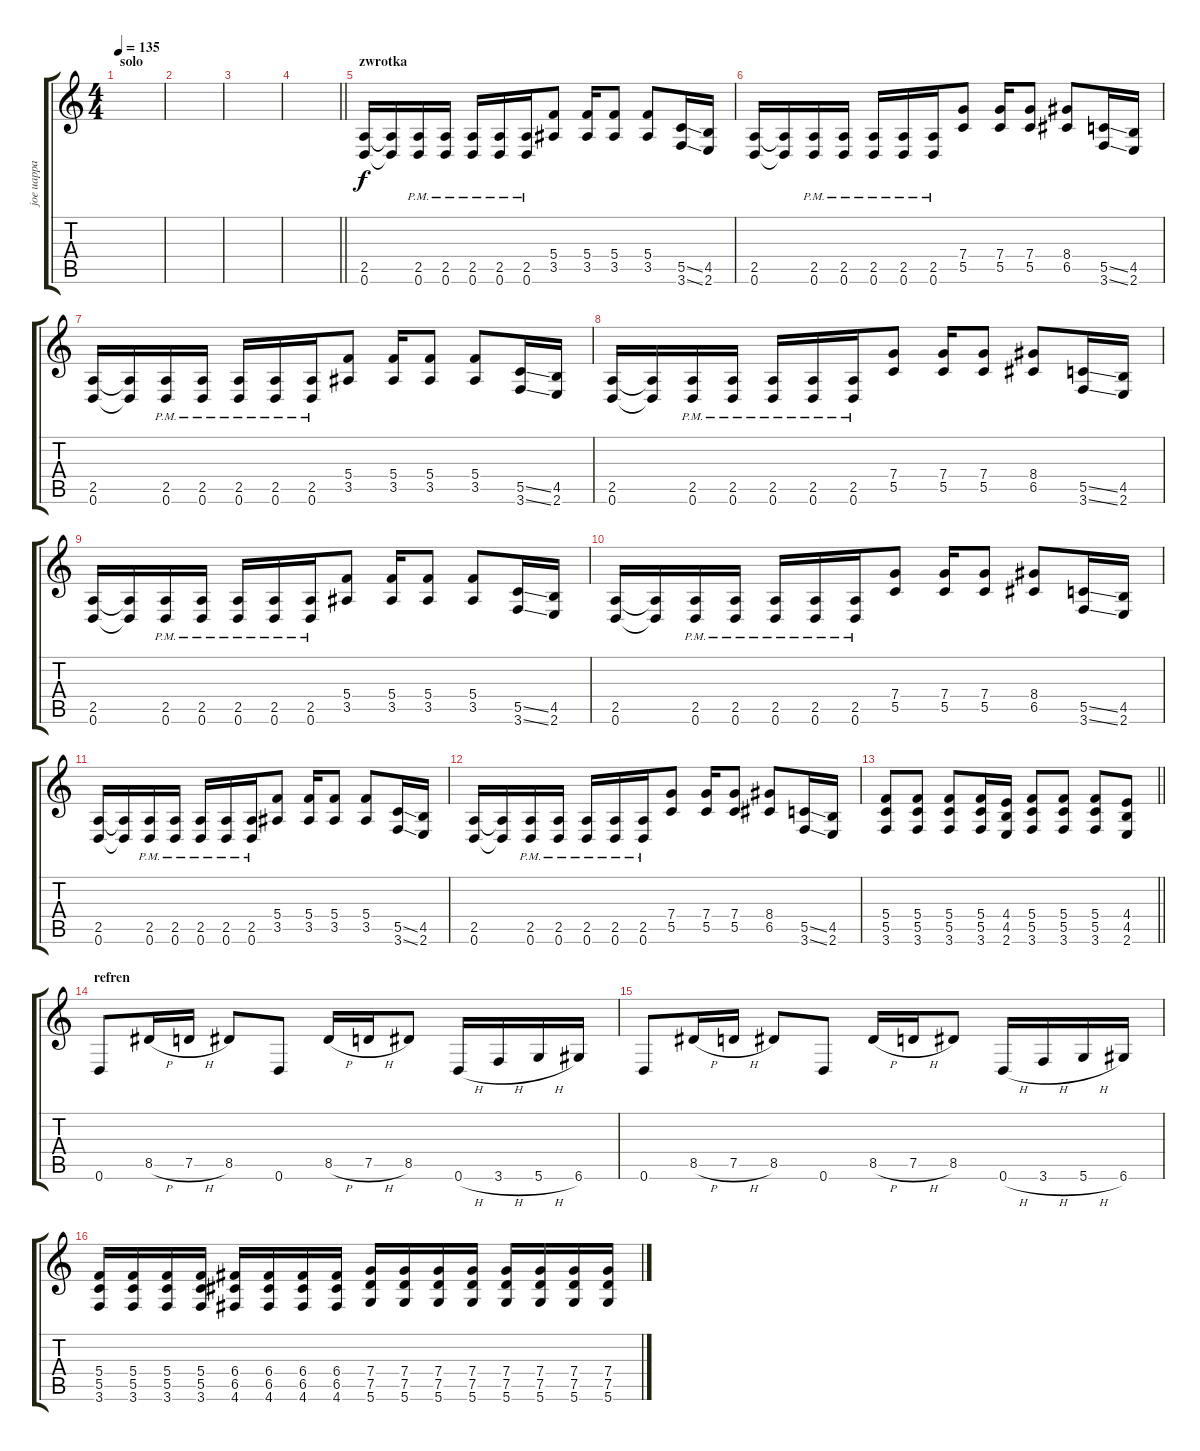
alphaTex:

\track ("joe uappa" "joe uappa") {instrument distortionguitar}
\staff {score tabs}
\tuning (D4 A3 F3 C3 G2 D2) {hide}
\ts (4 4)
\section ("" "solo")
\tempo 135
\clef g2
\ks c
|
|
|
\barLineRight lightlight
|
\section ("" "zwrotka")
(2.5 0.6).16 (2.5{t} 0.6{t}).16 (2.5{pm} 0.6{pm}).16 (2.5{pm} 0.6{pm}).16 (2.5{pm} 0.6{pm}).16 (2.5{pm} 0.6{pm}).16 (2.5{pm} 0.6{pm}).16 (5.4 3.5).8 (5.4 3.5).16 (5.4 3.5).8 (5.4 3.5).8 (5.5{ss} 3.6{ss}).16 (4.5 2.6).16 |
(2.5 0.6).16 (2.5{t} 0.6{t}).16 (2.5{pm} 0.6{pm}).16 (2.5{pm} 0.6{pm}).16 (2.5{pm} 0.6{pm}).16 (2.5{pm} 0.6{pm}).16 (2.5{pm} 0.6{pm}).16 (7.4 5.5).8 (7.4 5.5).16 (7.4 5.5).8 (8.4 6.5).8 (5.5{ss} 3.6{ss}).16 (4.5 2.6).16 |
(2.5 0.6).16 (2.5{t} 0.6{t}).16 (2.5{pm} 0.6{pm}).16 (2.5{pm} 0.6{pm}).16 (2.5{pm} 0.6{pm}).16 (2.5{pm} 0.6{pm}).16 (2.5{pm} 0.6{pm}).16 (5.4 3.5).8 (5.4 3.5).16 (5.4 3.5).8 (5.4 3.5).8 (5.5{ss} 3.6{ss}).16 (4.5 2.6).16 |
(2.5 0.6).16 (2.5{t} 0.6{t}).16 (2.5{pm} 0.6{pm}).16 (2.5{pm} 0.6{pm}).16 (2.5{pm} 0.6{pm}).16 (2.5{pm} 0.6{pm}).16 (2.5{pm} 0.6{pm}).16 (7.4 5.5).8 (7.4 5.5).16 (7.4 5.5).8 (8.4 6.5).8 (5.5{ss} 3.6{ss}).16 (4.5 2.6).16 |
(2.5 0.6).16 (2.5{t} 0.6{t}).16 (2.5{pm} 0.6{pm}).16 (2.5{pm} 0.6{pm}).16 (2.5{pm} 0.6{pm}).16 (2.5{pm} 0.6{pm}).16 (2.5{pm} 0.6{pm}).16 (5.4 3.5).8 (5.4 3.5).16 (5.4 3.5).8 (5.4 3.5).8 (5.5{ss} 3.6{ss}).16 (4.5 2.6).16 |
(2.5 0.6).16 (2.5{t} 0.6{t}).16 (2.5{pm} 0.6{pm}).16 (2.5{pm} 0.6{pm}).16 (2.5{pm} 0.6{pm}).16 (2.5{pm} 0.6{pm}).16 (2.5{pm} 0.6{pm}).16 (7.4 5.5).8 (7.4 5.5).16 (7.4 5.5).8 (8.4 6.5).8 (5.5{ss} 3.6{ss}).16 (4.5 2.6).16 |
(2.5 0.6).16 (2.5{t} 0.6{t}).16 (2.5{pm} 0.6{pm}).16 (2.5{pm} 0.6{pm}).16 (2.5{pm} 0.6{pm}).16 (2.5{pm} 0.6{pm}).16 (2.5{pm} 0.6{pm}).16 (5.4 3.5).8 (5.4 3.5).16 (5.4 3.5).8 (5.4 3.5).8 (5.5{ss} 3.6{ss}).16 (4.5 2.6).16 |
(2.5 0.6).16 (2.5{t} 0.6{t}).16 (2.5{pm} 0.6{pm}).16 (2.5{pm} 0.6{pm}).16 (2.5{pm} 0.6{pm}).16 (2.5{pm} 0.6{pm}).16 (2.5{pm} 0.6{pm}).16 (7.4 5.5).8 (7.4 5.5).16 (7.4 5.5).8 (8.4 6.5).8 (5.5{ss} 3.6{ss}).16 (4.5 2.6).16 |
\barLineRight lightlight
(5.4 5.5 3.6).8 (5.4 5.5 3.6).8 (5.4 5.5 3.6).8 (5.4 5.5 3.6).16 (4.4 4.5 2.6).16 (5.4 5.5 3.6).8 (5.4 5.5 3.6).8 (5.4 5.5 3.6).8 (4.4 4.5 2.6).8 |
\section ("" "refren")
0.6.8 8.5{h}.16 7.5{h}.16 8.5.8 0.6.8 8.5{h}.16 7.5{h}.16 8.5.8 0.6{h}.16 3.6{h}.16 5.6{h}.16 6.6.16 |
0.6.8 8.5{h}.16 7.5{h}.16 8.5.8 0.6.8 8.5{h}.16 7.5{h}.16 8.5.8 0.6{h}.16 3.6{h}.16 5.6{h}.16 6.6.16 |
(5.4 5.5 3.6).16 (5.4 5.5 3.6).16 (5.4 5.5 3.6).16 (5.4 5.5 3.6).16 (6.4 6.5 4.6).16 (6.4 6.5 4.6).16 (6.4 6.5 4.6).16 (6.4 6.5 4.6).16 (7.4 7.5 5.6).16 (7.4 7.5 5.6).16 (7.4 7.5 5.6).16 (7.4 7.5 5.6).16 (7.4 7.5 5.6).16 (7.4 7.5 5.6).16 (7.4 7.5 5.6).16 (7.4 7.5 5.6).16
